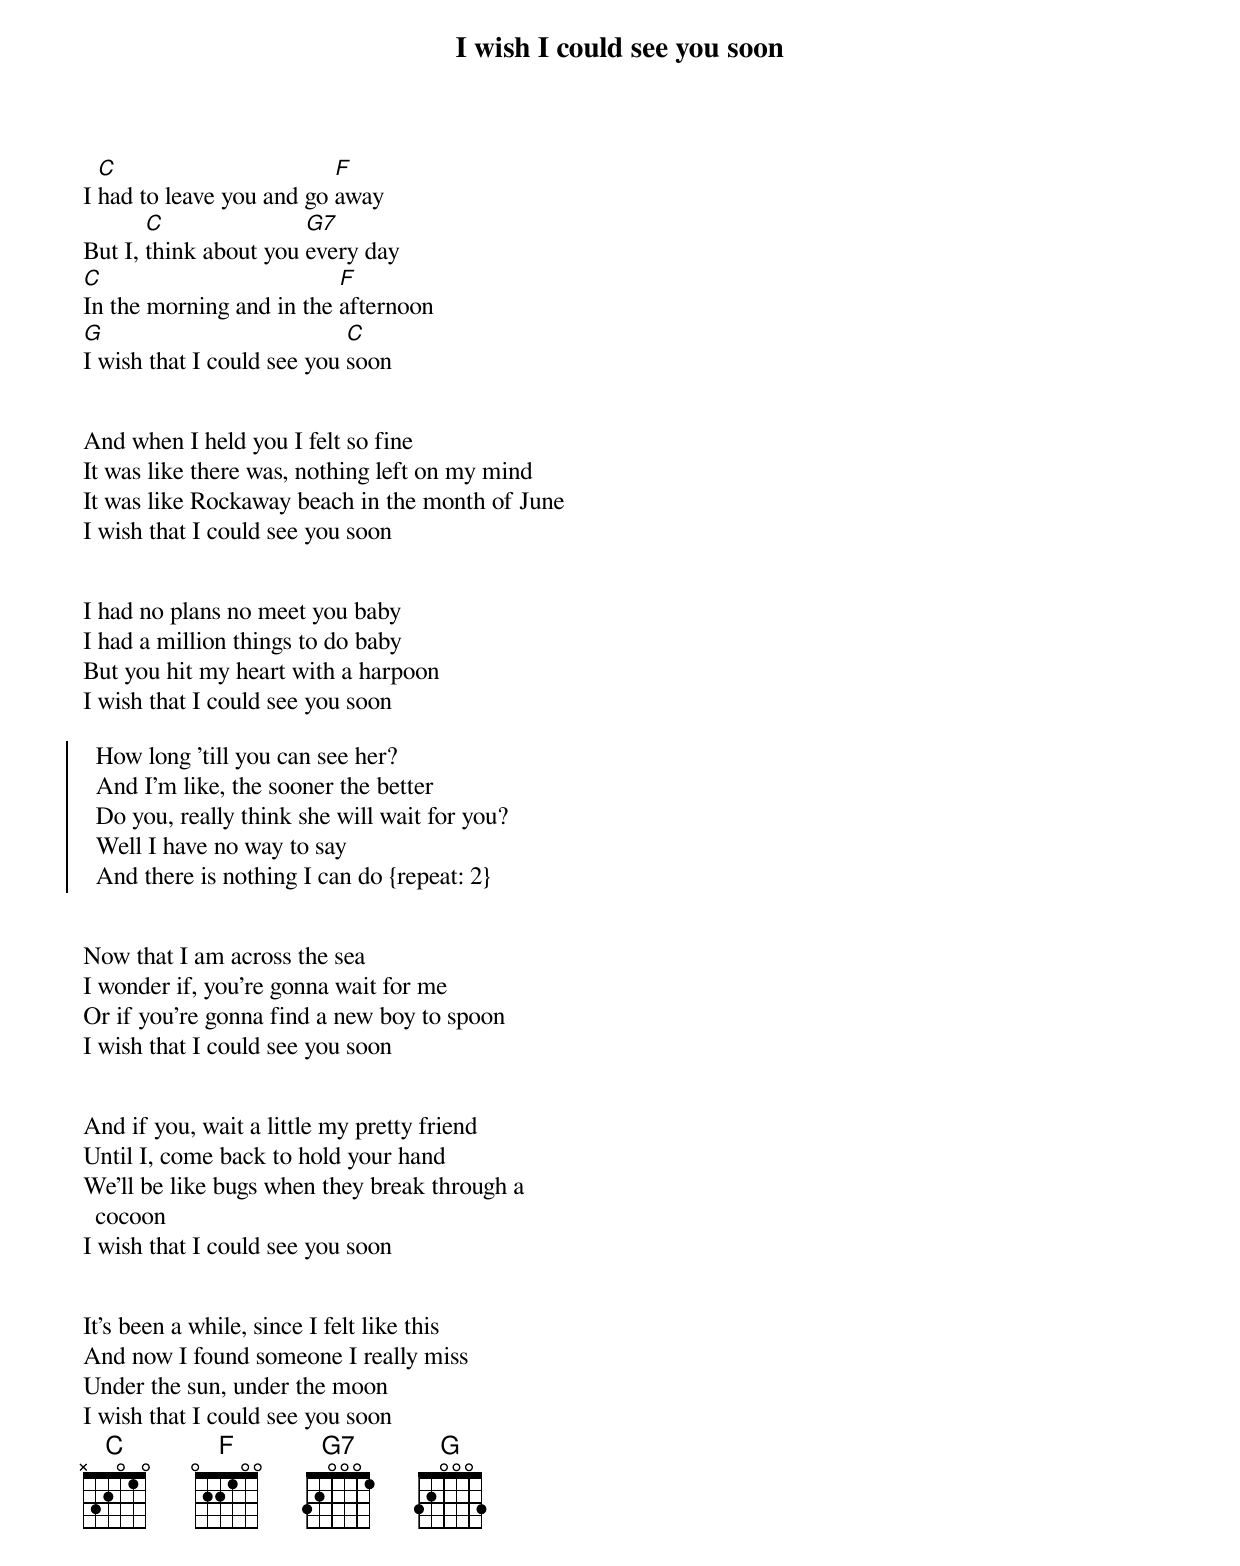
{title: I wish I could see you soon}
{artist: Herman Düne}
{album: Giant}
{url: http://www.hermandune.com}
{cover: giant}
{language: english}
{columns: 2}
{define: C frets X 3 2 0 1 0}
{define: F base-fret 1 frets 0 2 2 1 0 0}
{define: G7 frets 3 2 0 0 0 1}
{define: G frets 3 2 0 0 0 3}


I [C]had to leave you and go [F]away
But I, [C]think about you [G7]every day
[C]In the morning and in the [F]afternoon
[G]I wish that I could see you [C]soon


And when I held you I felt so fine
It was like there was, nothing left on my mind
It was like Rockaway beach in the month of June
I wish that I could see you soon


I had no plans no meet you baby
I had a million things to do baby
But you hit my heart with a harpoon
I wish that I could see you soon

{start_of_chorus}
  How long 'till you can see her?
  And I'm like, the sooner the better
  Do you, really think she will wait for you?
  Well I have no way to say
  And there is nothing I can do {repeat: 2}
{end_of_chorus}


Now that I am across the sea
I wonder if, you're gonna wait for me
Or if you're gonna find a new boy to spoon
I wish that I could see you soon


And if you, wait a little my pretty friend
Until I, come back to hold your hand
We'll be like bugs when they break through a cocoon
I wish that I could see you soon


It's been a while, since I felt like this
And now I found someone I really miss
Under the sun, under the moon
I wish that I could see you soon
